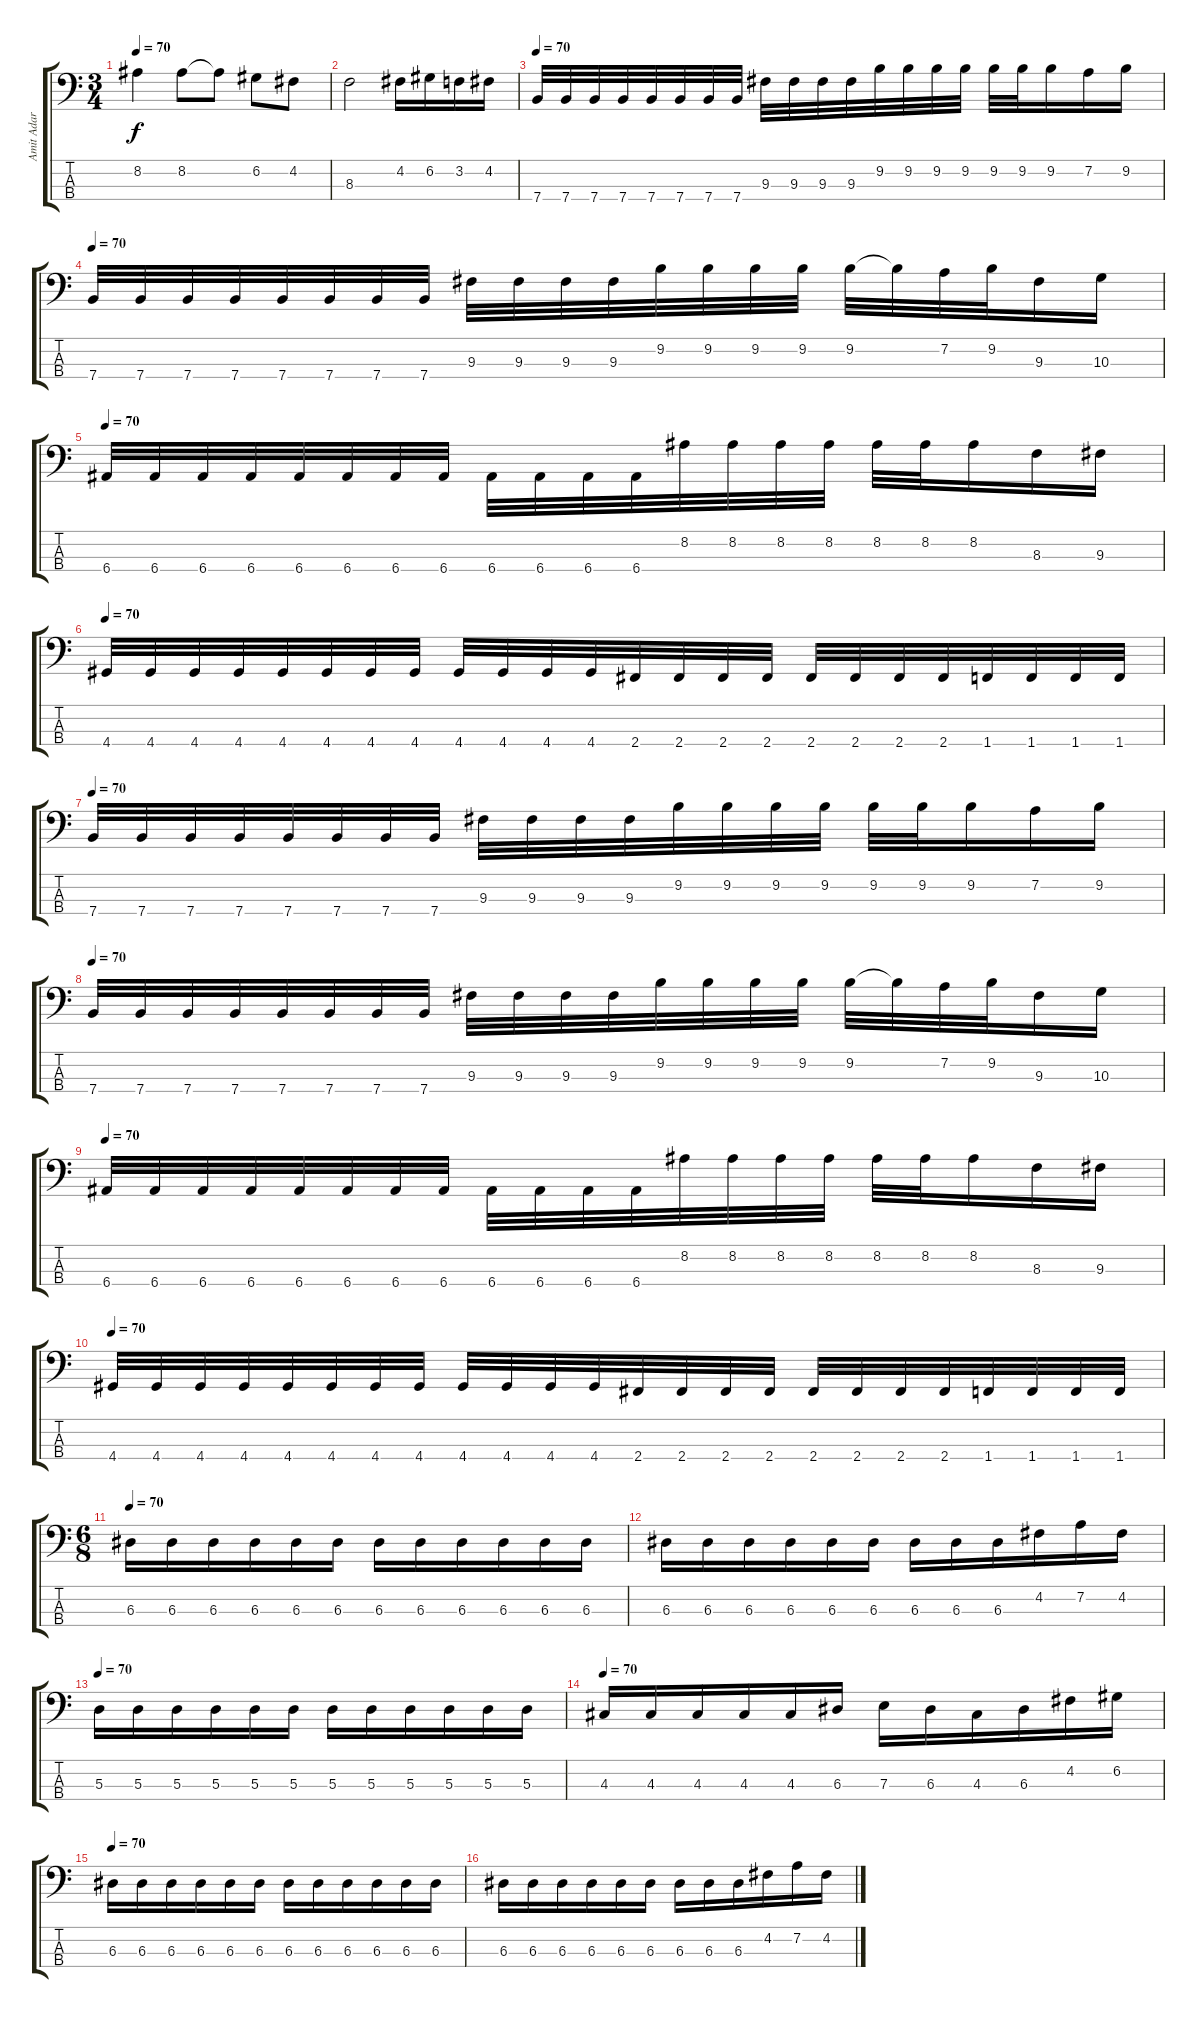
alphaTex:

\track ("Amit Adar" "Amit Adar") {instrument electricbassfinger}
\staff {score tabs}
\tuning (G2 D2 A1 E1) {hide}
\ts (3 4)
\tempo 70
\clef f4
\ks c
8.2.4{dy f} 8.2.8 8.2{t}.8 6.2.8 4.2.8 |
8.3.2 4.2.16 6.2.16 3.2.16 4.2.16 |
\tempo 70
7.4.32 7.4.32 7.4.32 7.4.32 7.4.32 7.4.32 7.4.32 7.4.32 9.3.32 9.3.32 9.3.32 9.3.32 9.2.32 9.2.32 9.2.32 9.2.32 9.2.32 9.2.32 9.2.16 7.2.16 9.2.16 |
\tempo 70
7.4.32 7.4.32 7.4.32 7.4.32 7.4.32 7.4.32 7.4.32 7.4.32 9.3.32 9.3.32 9.3.32 9.3.32 9.2.32 9.2.32 9.2.32 9.2.32 9.2.32 9.2{t}.32 7.2.32 9.2.32 9.3.16 10.3.16 |
\tempo 70
6.4.32 6.4.32 6.4.32 6.4.32 6.4.32 6.4.32 6.4.32 6.4.32 6.4.32 6.4.32 6.4.32 6.4.32 8.2.32 8.2.32 8.2.32 8.2.32 8.2.32 8.2.32 8.2.16 8.3.16 9.3.16 |
\tempo 70
4.4.32 4.4.32 4.4.32 4.4.32 4.4.32 4.4.32 4.4.32 4.4.32 4.4.32 4.4.32 4.4.32 4.4.32 2.4.32 2.4.32 2.4.32 2.4.32 2.4.32 2.4.32 2.4.32 2.4.32 1.4.32 1.4.32 1.4.32 1.4.32 |
\tempo 70
7.4.32 7.4.32 7.4.32 7.4.32 7.4.32 7.4.32 7.4.32 7.4.32 9.3.32 9.3.32 9.3.32 9.3.32 9.2.32 9.2.32 9.2.32 9.2.32 9.2.32 9.2.32 9.2.16 7.2.16 9.2.16 |
\tempo 70
7.4.32 7.4.32 7.4.32 7.4.32 7.4.32 7.4.32 7.4.32 7.4.32 9.3.32 9.3.32 9.3.32 9.3.32 9.2.32 9.2.32 9.2.32 9.2.32 9.2.32 9.2{t}.32 7.2.32 9.2.32 9.3.16 10.3.16 |
\tempo 70
6.4.32 6.4.32 6.4.32 6.4.32 6.4.32 6.4.32 6.4.32 6.4.32 6.4.32 6.4.32 6.4.32 6.4.32 8.2.32 8.2.32 8.2.32 8.2.32 8.2.32 8.2.32 8.2.16 8.3.16 9.3.16 |
\tempo 70
4.4.32 4.4.32 4.4.32 4.4.32 4.4.32 4.4.32 4.4.32 4.4.32 4.4.32 4.4.32 4.4.32 4.4.32 2.4.32 2.4.32 2.4.32 2.4.32 2.4.32 2.4.32 2.4.32 2.4.32 1.4.32 1.4.32 1.4.32 1.4.32 |
\ts (6 8)
\tempo 70
6.3.16 6.3.16 6.3.16 6.3.16 6.3.16 6.3.16 6.3.16 6.3.16 6.3.16 6.3.16 6.3.16 6.3.16 |
6.3.16 6.3.16 6.3.16 6.3.16 6.3.16 6.3.16 6.3.16 6.3.16 6.3.16 4.2.16 7.2.16 4.2.16 |
\tempo 70
5.3.16 5.3.16 5.3.16 5.3.16 5.3.16 5.3.16 5.3.16 5.3.16 5.3.16 5.3.16 5.3.16 5.3.16 |
\tempo 70
4.3.16 4.3.16 4.3.16 4.3.16 4.3.16 6.3.16 7.3.16 6.3.16 4.3.16 6.3.16 4.2.16 6.2.16 |
\tempo 70
6.3.16 6.3.16 6.3.16 6.3.16 6.3.16 6.3.16 6.3.16 6.3.16 6.3.16 6.3.16 6.3.16 6.3.16 |
6.3.16 6.3.16 6.3.16 6.3.16 6.3.16 6.3.16 6.3.16 6.3.16 6.3.16 4.2.16 7.2.16 4.2.16
